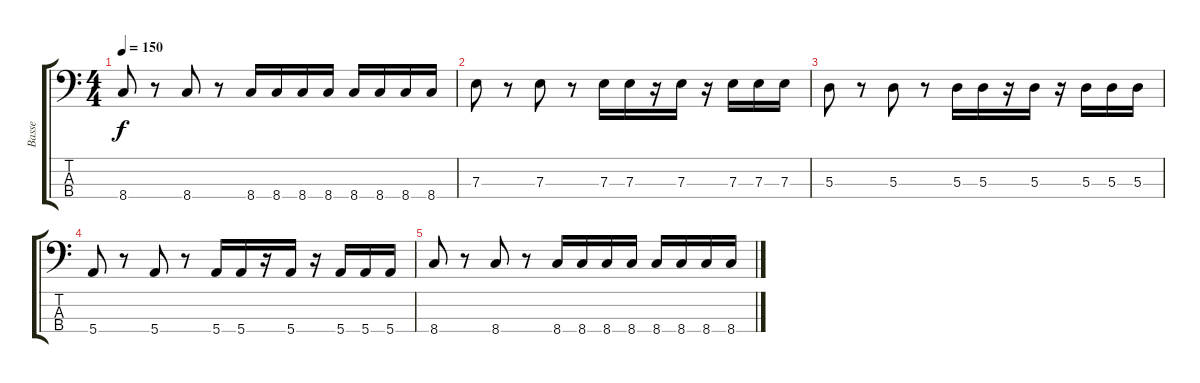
\track ("Basse" "Basse") {instrument slapbass1}
\staff {score tabs}
\tuning (G2 D2 A1 E1) {hide}
\ts (4 4)
\tempo 150
\clef f4
\ks c
8.4.8{dy f} r.8 8.4.8 r.8 8.4.16 8.4.16 8.4.16 8.4.16 8.4.16 8.4.16 8.4.16 8.4.16 |
7.3.8 r.8 7.3.8 r.8 7.3.16 7.3.16 r.16 7.3.16 r.16 7.3.16 7.3.16 7.3.16 |
5.3.8 r.8 5.3.8 r.8 5.3.16 5.3.16 r.16 5.3.16 r.16 5.3.16 5.3.16 5.3.16 |
5.4.8 r.8 5.4.8 r.8 5.4.16 5.4.16 r.16 5.4.16 r.16 5.4.16 5.4.16 5.4.16 |
8.4.8 r.8 8.4.8 r.8 8.4.16 8.4.16 8.4.16 8.4.16 8.4.16 8.4.16 8.4.16 8.4.16
